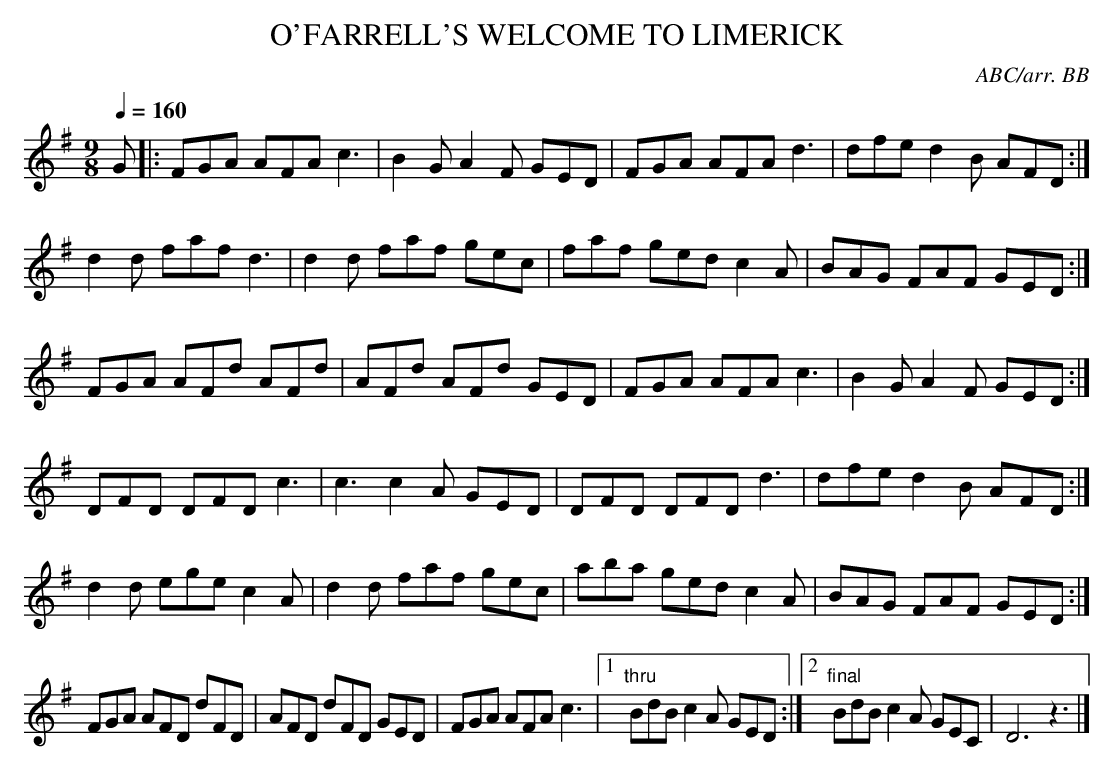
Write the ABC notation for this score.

X:1
T:O'FARRELL'S WELCOME TO LIMERICK
C:ABC/arr. BB
tune.
Q:1/4=160
M:9/8
L:1/8
K:Dmix
G|: FGA AFA c3|B2G A2F GED|FGA AFA d3|dfe d2B AFD :|
d2d faf d3|d2d faf gec|faf ged c2A|BAG FAF GED :|
FGA AFd AFd|AFd AFd GED|FGA AFA c3|B2G A2F GED :|
DFD DFD c3|c3 c2A GED|DFD DFD d3|dfe d2B AFD :|
d2d ege c2A|d2d faf gec|aba ged c2A|BAG FAF GED :|
FGA AFD dFD|AFD dFD GED|FGA AFA c3|1 "thru"BdB c2A GED :|\
[2 "final"BdB c2A GEC|D6z3|]
